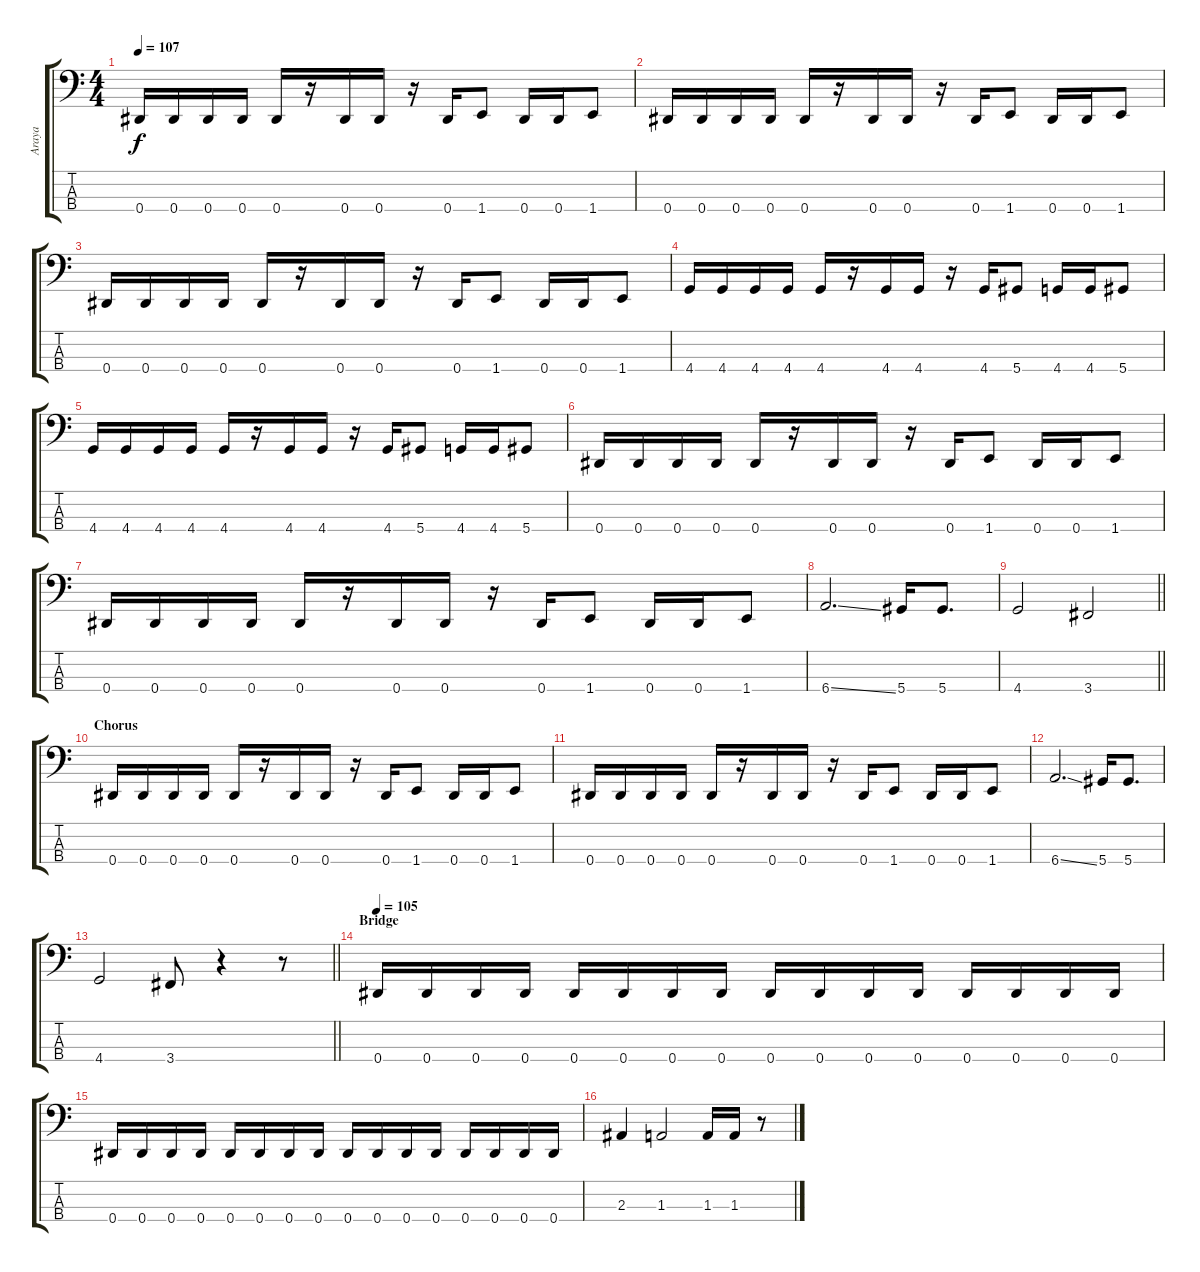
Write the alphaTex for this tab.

\track ("Araya" "Araya") {instrument electricbasspick}
\staff {score tabs}
\tuning (Gb2 Db2 Ab1 Eb1) {hide}
\ts (4 4)
\tempo 107
\clef f4
\ks c
0.4.16{dy f} 0.4.16 0.4.16 0.4.16 0.4.16 r.16 0.4.16 0.4.16 r.16 0.4.16 1.4.8 0.4.16 0.4.16 1.4.8 |
0.4.16 0.4.16 0.4.16 0.4.16 0.4.16 r.16 0.4.16 0.4.16 r.16 0.4.16 1.4.8 0.4.16 0.4.16 1.4.8 |
0.4.16 0.4.16 0.4.16 0.4.16 0.4.16 r.16 0.4.16 0.4.16 r.16 0.4.16 1.4.8 0.4.16 0.4.16 1.4.8 |
4.4.16 4.4.16 4.4.16 4.4.16 4.4.16 r.16 4.4.16 4.4.16 r.16 4.4.16 5.4.8 4.4.16 4.4.16 5.4.8 |
4.4.16 4.4.16 4.4.16 4.4.16 4.4.16 r.16 4.4.16 4.4.16 r.16 4.4.16 5.4.8 4.4.16 4.4.16 5.4.8 |
0.4.16 0.4.16 0.4.16 0.4.16 0.4.16 r.16 0.4.16 0.4.16 r.16 0.4.16 1.4.8 0.4.16 0.4.16 1.4.8 |
0.4.16 0.4.16 0.4.16 0.4.16 0.4.16 r.16 0.4.16 0.4.16 r.16 0.4.16 1.4.8 0.4.16 0.4.16 1.4.8 |
6.4{ss}.2{d} 5.4.16 5.4.8{d} |
\barLineRight lightlight
4.4.2 3.4.2 |
\section ("" "Chorus")
0.4.16 0.4.16 0.4.16 0.4.16 0.4.16 r.16 0.4.16 0.4.16 r.16 0.4.16 1.4.8 0.4.16 0.4.16 1.4.8 |
0.4.16 0.4.16 0.4.16 0.4.16 0.4.16 r.16 0.4.16 0.4.16 r.16 0.4.16 1.4.8 0.4.16 0.4.16 1.4.8 |
6.4{ss}.2{d} 5.4.16 5.4.8{d} |
\barLineRight lightlight
4.4.2 3.4.8 r.4 r.8 |
\section ("" "Bridge")
\tempo 105
0.4.16 0.4.16 0.4.16 0.4.16 0.4.16 0.4.16 0.4.16 0.4.16 0.4.16 0.4.16 0.4.16 0.4.16 0.4.16 0.4.16 0.4.16 0.4.16 |
0.4.16 0.4.16 0.4.16 0.4.16 0.4.16 0.4.16 0.4.16 0.4.16 0.4.16 0.4.16 0.4.16 0.4.16 0.4.16 0.4.16 0.4.16 0.4.16 |
2.3.4 1.3.2 1.3.16 1.3.16 r.8
